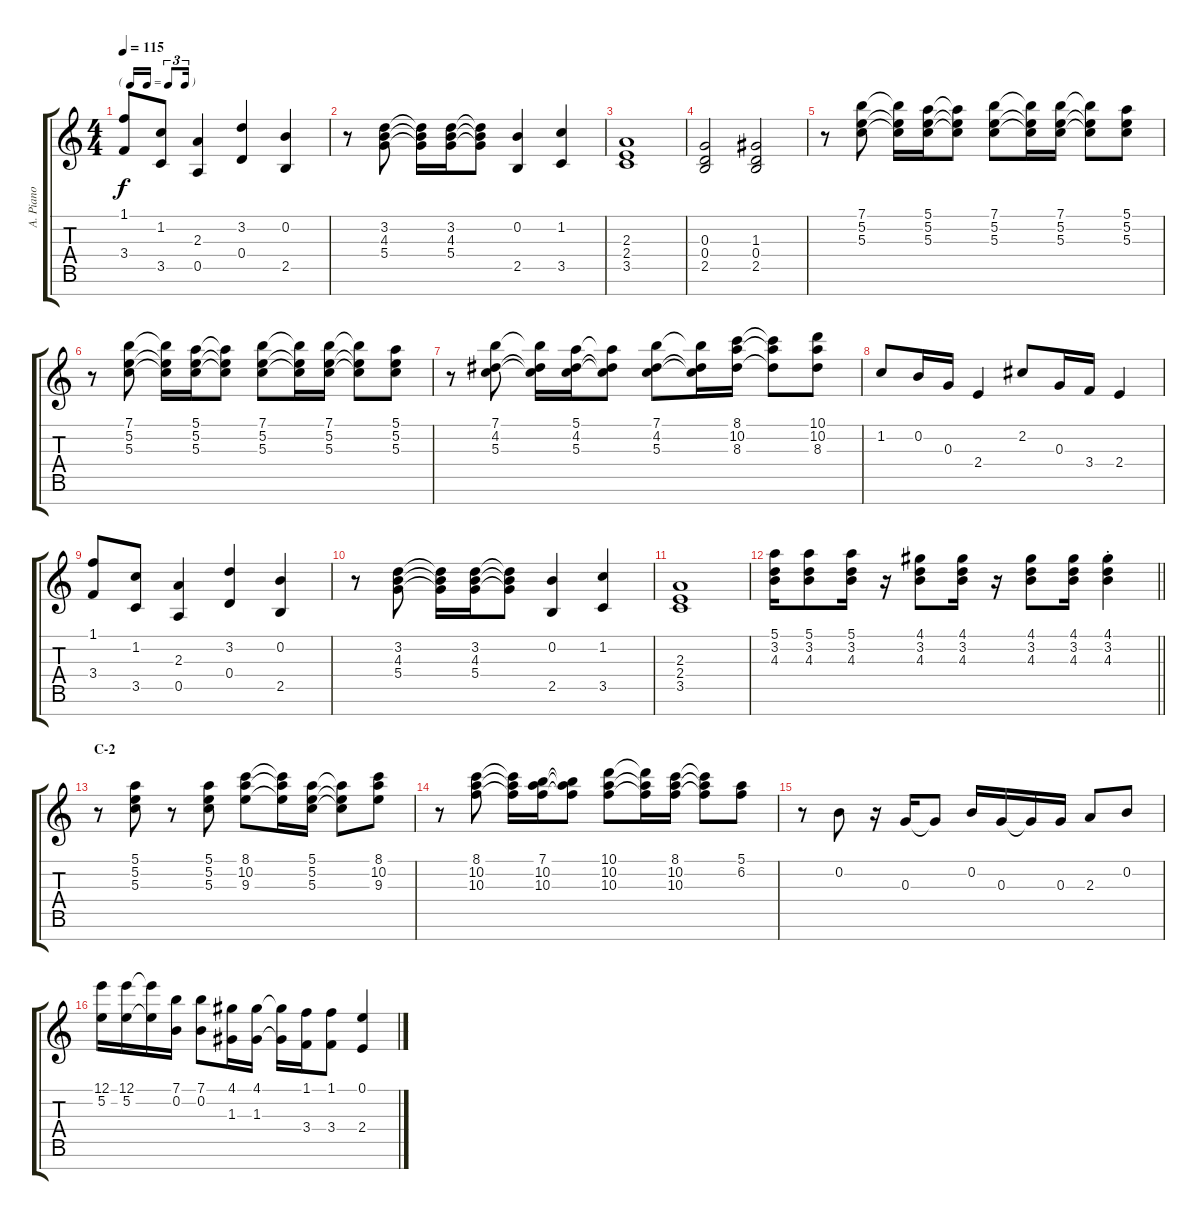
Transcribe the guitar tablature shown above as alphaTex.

\track ("A. Piano" "A. Piano") {instrument acousticgrandpiano}
\staff {score tabs}
\tuning (E5 B4 G4 D4 A3 E3 B2) {hide}
\ts (4 4)
\tf triplet16th
\tempo 115
\clef g2
\ks c
(1.1 3.4).8{dy f} (1.2 3.5).8 (2.3 0.5).4 (3.2 0.4).4 (0.2 2.5).4 |
r.8 (3.2 4.3 5.4).8 (3.2{t} 4.3{t} 5.4{t}).16 (3.2 4.3 5.4).16 (3.2{t} 4.3{t} 5.4{t}).8 (0.2 2.5).4 (1.2 3.5).4 |
(2.3 2.4 3.5).1 |
(0.3 0.4 2.5).2 (1.3 0.4 2.5).2 |
r.8 (7.1 5.2 5.3).8 (7.1{t} 5.2{t} 5.3{t}).16 (5.1 5.2 5.3).16 (5.1{t} 5.2{t} 5.3{t}).8 (7.1 5.2 5.3).8 (7.1{t} 5.2{t} 5.3{t}).16 (7.1 5.2 5.3).16 (7.1{t} 5.2{t} 5.3{t}).8 (5.1 5.2 5.3).8 |
r.8 (7.1 5.2 5.3).8 (7.1{t} 5.2{t} 5.3{t}).16 (5.1 5.2 5.3).16 (5.1{t} 5.2{t} 5.3{t}).8 (7.1 5.2 5.3).8 (7.1{t} 5.2{t} 5.3{t}).16 (7.1 5.2 5.3).16 (7.1{t} 5.2{t} 5.3{t}).8 (5.1 5.2 5.3).8 |
r.8 (7.1 4.2 5.3).8 (7.1{t} 4.2{t} 5.3{t}).16 (5.1 4.2 5.3).16 (5.1{t} 4.2{t} 5.3{t}).8 (7.1 4.2 5.3).8 (7.1{t} 4.2{t} 5.3{t}).16 (8.1 10.2 8.3).16 (8.1{t} 10.2{t} 8.3{t}).8 (10.1 10.2 8.3).8 |
1.2.8 0.2.16 0.3.16 2.4.4 2.2.8 0.3.16 3.4.16 2.4.4 |
(1.1 3.4).8 (1.2 3.5).8 (2.3 0.5).4 (3.2 0.4).4 (0.2 2.5).4 |
r.8 (3.2 4.3 5.4).8 (3.2{t} 4.3{t} 5.4{t}).16 (3.2 4.3 5.4).16 (3.2{t} 4.3{t} 5.4{t}).8 (0.2 2.5).4 (1.2 3.5).4 |
(2.3 2.4 3.5).1 |
\barLineRight lightlight
(5.1 3.2 4.3).16 (5.1 3.2 4.3).8 (5.1 3.2 4.3).16 r.16 (4.1 3.2 4.3).8 (4.1 3.2 4.3).16 r.16 (4.1 3.2 4.3).8 (4.1 3.2 4.3).16 (4.1{st} 3.2{st} 4.3{st}).4 |
\section ("" "C-2")
r.8 (5.1 5.2 5.3).8 r.8 (5.1 5.2 5.3).8 (8.1 10.2 9.3).8 (8.1{t} 10.2{t} 9.3{t}).16 (5.1 5.2 5.3).16 (5.1{t} 5.2{t} 5.3{t}).8 (8.1 10.2 9.3).8 |
r.8 (8.1 10.2 10.3).8 (8.1{t} 10.2{t} 10.3{t}).16 (7.1 10.2 10.3).16 (7.1{t} 10.2{t} 10.3{t}).8 (10.1 10.2 10.3).8 (10.1{t} 10.2{t} 10.3{t}).16 (8.1 10.2 10.3).16 (8.1{t} 10.2{t} 10.3{t}).8 (5.1 6.2).8 |
r.8 0.2.8 r.16 0.3.16 0.3{t}.8 0.2.16 0.3.16 0.3{t}.16 0.3.16 2.3.8 0.2.8 |
(12.1 5.2).16 (12.1 5.2).16 (12.1{t} 5.2{t}).16 (7.1 0.2).16 (7.1 0.2).8 (4.1 1.3).16 (4.1 1.3).16 (4.1{t} 1.3{t}).16 (1.1 3.4).16 (1.1 3.4).8 (0.1 2.4).4
